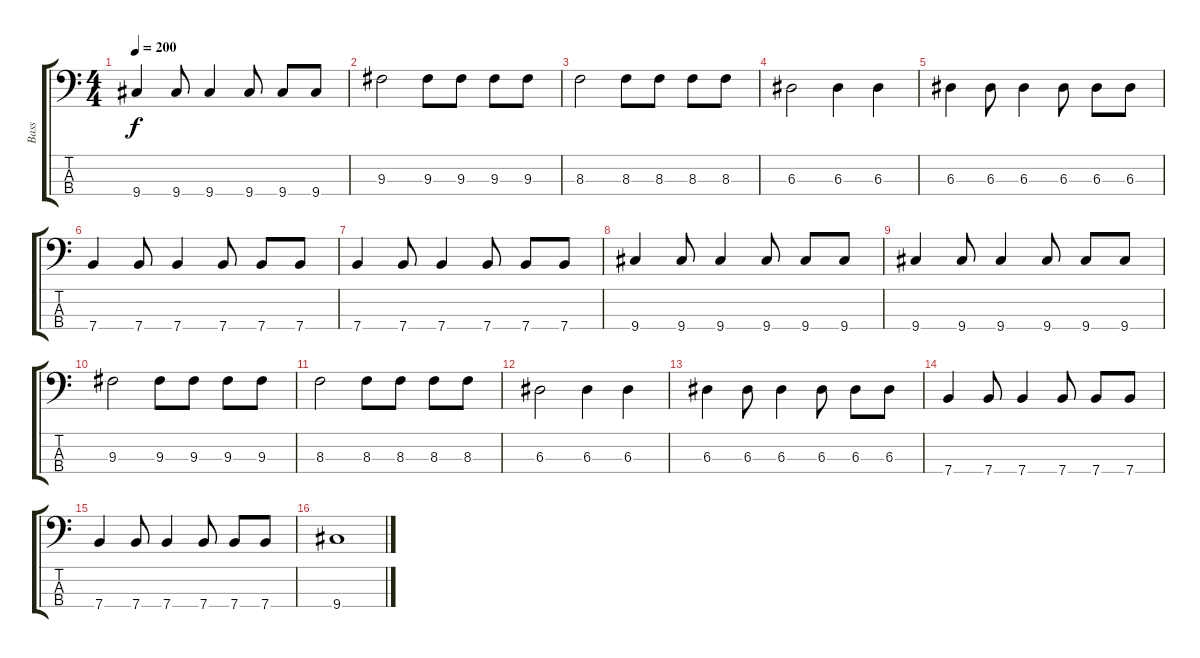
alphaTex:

\track ("Bass" "Bass") {instrument electricbassfinger}
\staff {score tabs}
\tuning (G2 D2 A1 E1) {hide}
\ts (4 4)
\tempo 200
\clef f4
\ks c
9.4.4{dy f} 9.4.8 9.4.4 9.4.8 9.4.8 9.4.8 |
9.3.2 9.3.8 9.3.8 9.3.8 9.3.8 |
8.3.2 8.3.8 8.3.8 8.3.8 8.3.8 |
6.3.2 6.3.4 6.3.4 |
6.3.4 6.3.8 6.3.4 6.3.8 6.3.8 6.3.8 |
7.4.4 7.4.8 7.4.4 7.4.8 7.4.8 7.4.8 |
7.4.4 7.4.8 7.4.4 7.4.8 7.4.8 7.4.8 |
9.4.4 9.4.8 9.4.4 9.4.8 9.4.8 9.4.8 |
9.4.4 9.4.8 9.4.4 9.4.8 9.4.8 9.4.8 |
9.3.2 9.3.8 9.3.8 9.3.8 9.3.8 |
8.3.2 8.3.8 8.3.8 8.3.8 8.3.8 |
6.3.2 6.3.4 6.3.4 |
6.3.4 6.3.8 6.3.4 6.3.8 6.3.8 6.3.8 |
7.4.4 7.4.8 7.4.4 7.4.8 7.4.8 7.4.8 |
7.4.4 7.4.8 7.4.4 7.4.8 7.4.8 7.4.8 |
9.4.1
